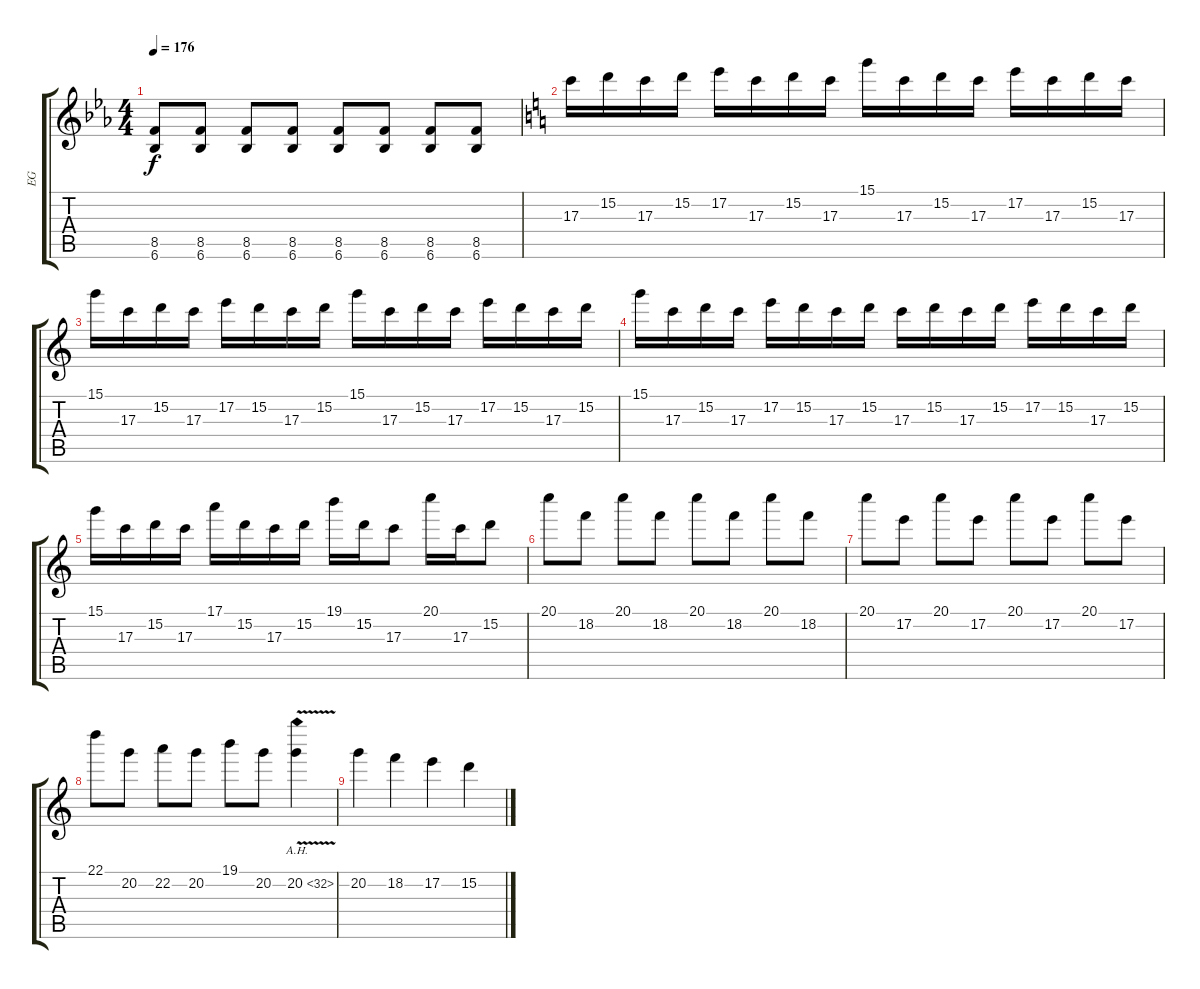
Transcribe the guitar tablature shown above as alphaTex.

\track ("EG" "EG") {instrument distortionguitar}
\staff {score tabs}
\tuning (E4 B3 G3 D3 A2 E2) {hide}
\ts (4 4)
\tempo 176
\clef g2
\ks eb
(8.5 6.6).8{dy f} (8.5 6.6).8 (8.5 6.6).8 (8.5 6.6).8 (8.5 6.6).8 (8.5 6.6).8 (8.5 6.6).8 (8.5 6.6).8 |
\ks c
17.3.16 15.2.16 17.3.16 15.2.16 17.2.16 17.3.16 15.2.16 17.3.16 15.1.16 17.3.16 15.2.16 17.3.16 17.2.16 17.3.16 15.2.16 17.3.16 |
15.1.16 17.3.16 15.2.16 17.3.16 17.2.16 15.2.16 17.3.16 15.2.16 15.1.16 17.3.16 15.2.16 17.3.16 17.2.16 15.2.16 17.3.16 15.2.16 |
15.1.16 17.3.16 15.2.16 17.3.16 17.2.16 15.2.16 17.3.16 15.2.16 17.3.16 15.2.16 17.3.16 15.2.16 17.2.16 15.2.16 17.3.16 15.2.16 |
15.1.16 17.3.16 15.2.16 17.3.16 17.1.16 15.2.16 17.3.16 15.2.16 19.1.16 15.2.16 17.3.8 20.1.16 17.3.16 15.2.8 |
20.1.8 18.2.8 20.1.8 18.2.8 20.1.8 18.2.8 20.1.8 18.2.8 |
20.1.8 17.2.8 20.1.8 17.2.8 20.1.8 17.2.8 20.1.8 17.2.8 |
22.1.8 20.2.8 22.2.8 20.2.8 19.1.8 20.2.8 20.2{ah 12 v}.4 |
20.2.4 18.2.4 17.2.4 15.2.4
